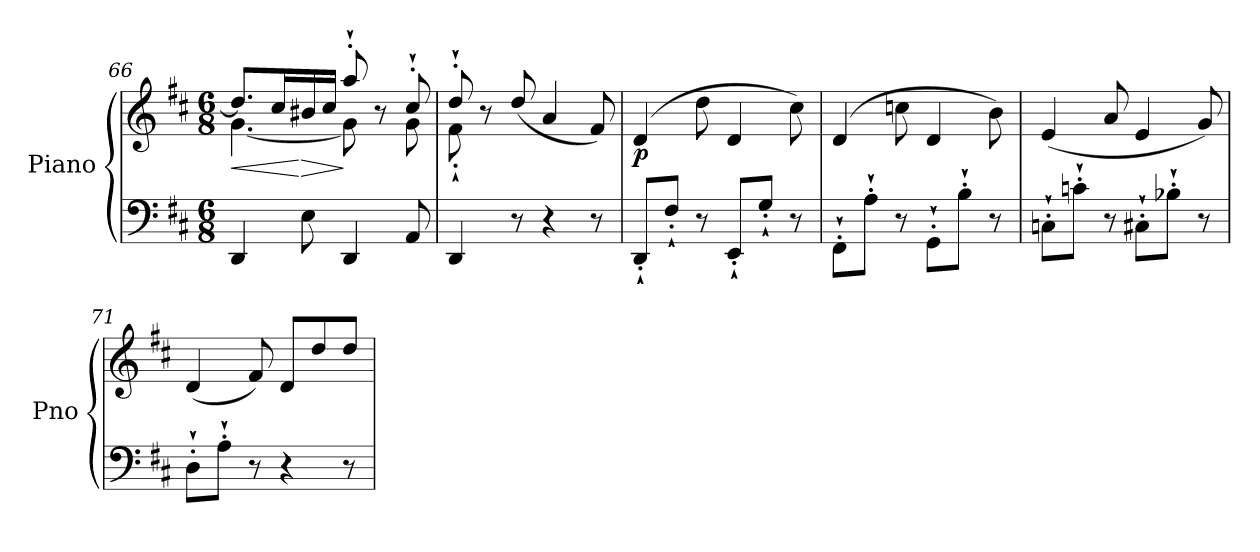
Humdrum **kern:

**kern	**kern	**dynam
*part1	*part1	*part1
*staff2	*staff1	*staff1/2
*I"Piano	*	*
*I'Pno	*	*
!!LO:LB:g=z
*clefF4	*clefG2	*
*k[f#c#]	*k[f#c#]	*
*M6/8	*M6/8	*
=66	=66	=66
!	!	!LO:HP:b
*	*^	*
4DD/	8.dd/L]	[4.g\	<
.	16cc#/L	.	.
!	!	!	!LO:HP:n=1:b
8E\	16b#X/	.	[ >
.	16cc#/JJ	.	.
4DD/	8aa`'/	8g\]	]
.	8r	8ryy	.
8AA/	8cc#`'/	8g\	.
=67	=67	=67	=67
4DD/	8dd`'/	8f#`'\	.
.	8r	2ryy	.
8r	(>8dd/	.	.
4r	4a/	.	.
8r	8f#/)	8ryy	.
=68	=68	=68	=68
!	!	!	!LO:DY:b
*	*v	*v	*
8DD`'/L	(4d/	p
8F#`'/J	.	.
8r	8dd\	.
8EE`'/L	4d/	.
8G`'/J	.	.
8r	8cc#\)	.
=69	=69	=69
8FF#`'\L	(4d/	.
8A`'\J	.	.
8r	8ccn\	.
8GG`'\L	4d/	.
8B`'\J	.	.
8r	8b\)	.
!!LO:LB:g=z
=70	=70	=70
8Cn`'\L	(>4e/	.
8cn`'\J	.	.
8r	8a/	.
8C#X`'\L	4e/	.
8B-X`'\J	.	.
8r	8g/)	.
=71	=71	=71
8D`'\L	(4d/	.
8A`'\J	.	.
8r	8f#/)	.
4r	8d/L	.
.	8dd/	.
8r	8dd/J	.
=	=	=
*-	*-	*-
